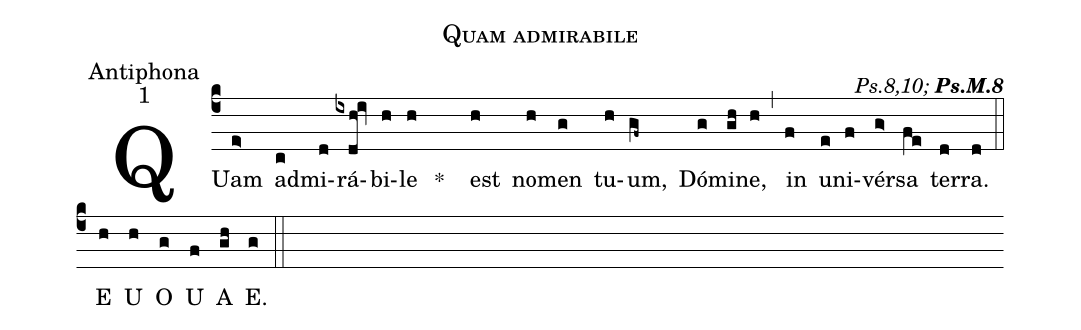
name:Quam admirabile;
office-part:Antiphona;
mode:1;
commentary:{\itshape\mdseries Ps.8,10;\/} {\bfseries Ps.M.8};
%%
(c4) QUam(e>) ad(c)mi(d)rá(ixdh!iv)bi(h)le(h) <sp>*</sp>( )
est(h) no(h)men(g) tu(h)um,(gf~) Dó(g)mi(gh)ne,(h) (,)
in(f) u(e)ni(f)vér(g>)sa(fe) ter(d)ra.(d) (::)
<eu> E(h) U(h) O(g) U(f) A(gh) E.(g) </eu> (::)
